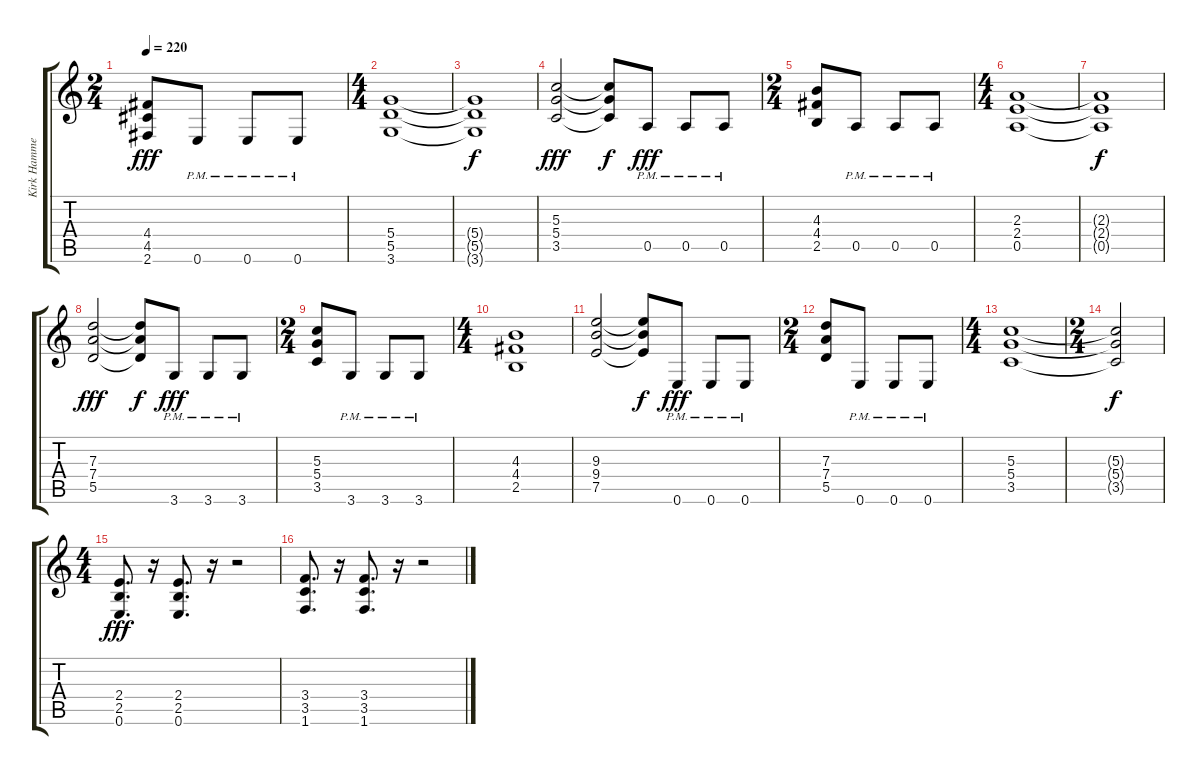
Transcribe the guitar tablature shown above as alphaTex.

\track ("Kirk Hammet" "Kirk Hamme") {instrument distortionguitar}
\staff {score tabs}
\tuning (E4 B3 G3 D3 A2 E2) {hide}
\ts (2 4)
\tempo 220
\clef g2
\ks c
(4.4 4.5 2.6).8{dy fff} 0.6{pm}.8 0.6{pm}.8 0.6{pm}.8 |
\ts (4 4)
(5.4 5.5 3.6).1 |
(5.4{t} 5.5{t} 3.6{t}).1{dy f} |
(5.3 5.4 3.5).2{dy fff} (5.3{t} 5.4{t} 3.5{t}).8{dy f} 0.5{pm}.8{dy fff} 0.5{pm}.8 0.5{pm}.8 |
\ts (2 4)
(4.3 4.4 2.5).8 0.5{pm}.8 0.5{pm}.8 0.5{pm}.8 |
\ts (4 4)
(2.3 2.4 0.5).1 |
(2.3{t} 2.4{t} 0.5{t}).1{dy f} |
(7.3 7.4 5.5).2{dy fff} (7.3{t} 7.4{t} 5.5{t}).8{dy f} 3.6{pm}.8{dy fff} 3.6{pm}.8 3.6{pm}.8 |
\ts (2 4)
(5.3 5.4 3.5).8 3.6{pm}.8 3.6{pm}.8 3.6{pm}.8 |
\ts (4 4)
(4.3 4.4 2.5).1 |
(9.3 9.4 7.5).2 (9.3{t} 9.4{t} 7.5{t}).8{dy f} 0.6{pm}.8{dy fff} 0.6{pm}.8 0.6{pm}.8 |
\ts (2 4)
(7.3 7.4 5.5).8 0.6{pm}.8 0.6{pm}.8 0.6{pm}.8 |
\ts (4 4)
(5.3 5.4 3.5).1 |
\ts (2 4)
(5.3{t} 5.4{t} 3.5{t}).2{dy f} |
\ts (4 4)
(2.4 2.5 0.6).8{d dy fff} r.16 (2.4 2.5 0.6).8{d} r.16 r.2 |
(3.4 3.5 1.6).8{d} r.16 (3.4 3.5 1.6).8{d} r.16 r.2
